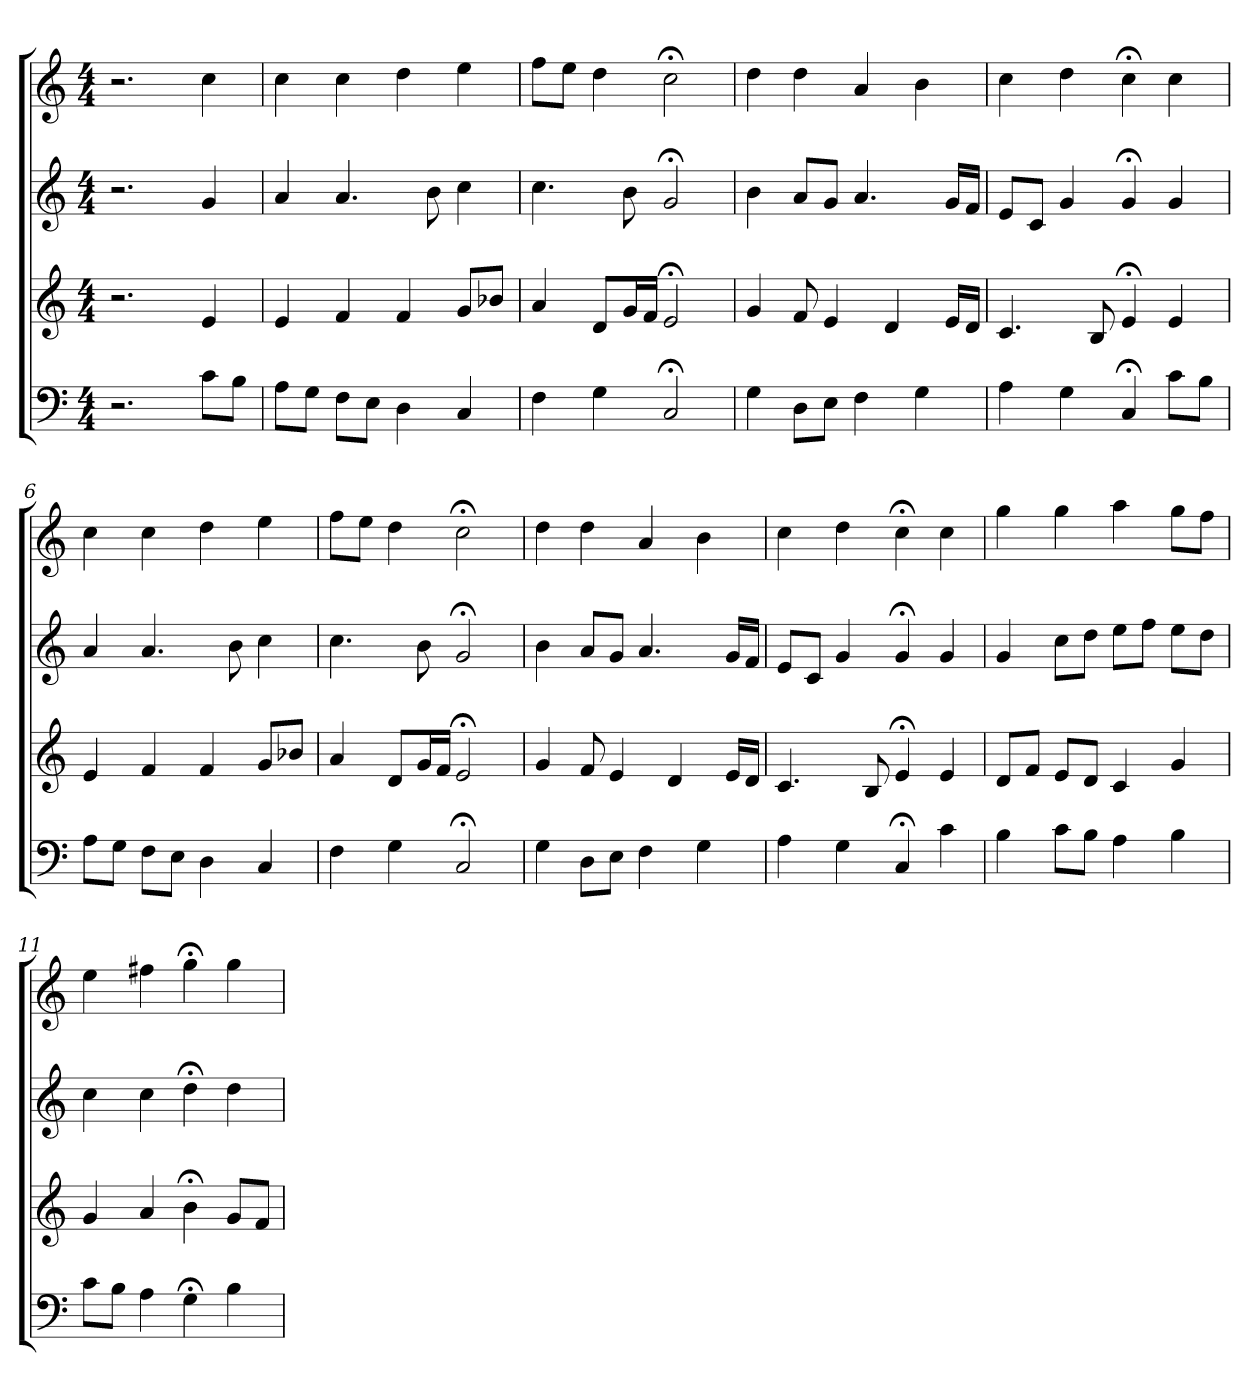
**kern	**kern	**kern	**kern
*part4	*part3	*part2	*part1
*staff4	*staff3	*staff2	*staff1
*clefF4	*clefG2	*clefG2	*clefG2
*k[]	*k[]	*k[]	*k[]
*C:	*C:	*C:	*C:
*M4/4	*M4/4	*M4/4	*M4/4
=1	=1	=1	=1
2.r	2.r	2.r	2.r
8c\L	4e	4g	4cc
8B\J	.	.	.
=2	=2	=2	=2
8A\L	4e	4a	4cc
8G\J	.	.	.
8F\L	4f	4.a	4cc
8E\J	.	.	.
4D	4f	.	4dd
.	.	8b	.
4C	8g/L	4cc	4ee
.	8b-X/J	.	.
=3	=3	=3	=3
4F	4a	4.cc	8ff\L
.	.	.	8ee\J
4G	8d/L	.	4dd
.	16g/L	8b	.
.	16f/JJ	.	.
2C;<	2e;<	2g;<	2cc;<
=4	=4	=4	=4
4G	4g	4b	4dd
8D\L	8f	8a/L	4dd
8E\J	4e	8g/J	.
4F	.	4.a	4a
.	4d	.	.
4G	.	.	4b
.	16e/LL	16g/LL	.
.	16d/JJ	16f/JJ	.
=5	=5	=5	=5
4A	4.c	8e/L	4cc
.	.	8c/J	.
4G	.	4g	4dd
.	8B	.	.
4C;<	4e;<	4g;<	4cc;<
8c\L	4e	4g	4cc
8B\J	.	.	.
=6	=6	=6	=6
8A\L	4e	4a	4cc
8G\J	.	.	.
8F\L	4f	4.a	4cc
8E\J	.	.	.
4D	4f	.	4dd
.	.	8b	.
4C	8g/L	4cc	4ee
.	8b-X/J	.	.
=7	=7	=7	=7
4F	4a	4.cc	8ff\L
.	.	.	8ee\J
4G	8d/L	.	4dd
.	16g/L	8b	.
.	16f/JJ	.	.
2C;<	2e;<	2g;<	2cc;<
=8	=8	=8	=8
4G	4g	4b	4dd
8D\L	8f	8a/L	4dd
8E\J	4e	8g/J	.
4F	.	4.a	4a
.	4d	.	.
4G	.	.	4b
.	16e/LL	16g/LL	.
.	16d/JJ	16f/JJ	.
=9	=9	=9	=9
4A	4.c	8e/L	4cc
.	.	8c/J	.
4G	.	4g	4dd
.	8B	.	.
4C;<	4e;<	4g;<	4cc;<
4c	4e	4g	4cc
=10	=10	=10	=10
4B	8d/L	4g	4gg
.	8f/J	.	.
8c\L	8e/L	8cc\L	4gg
8B\J	8d/J	8dd\J	.
4A	4c	8ee\L	4aa
.	.	8ff\J	.
4B	4g	8ee\L	8gg\L
.	.	8dd\J	8ff\J
=11	=11	=11	=11
8c\L	4g	4cc	4ee
8B\J	.	.	.
4A	4a	4cc	4ff#X
4G;<	4b;<	4dd;<	4gg;<
4B	8g/L	4dd	4gg
.	8f/J	.	.
=	=	=	=
*-	*-	*-	*-
